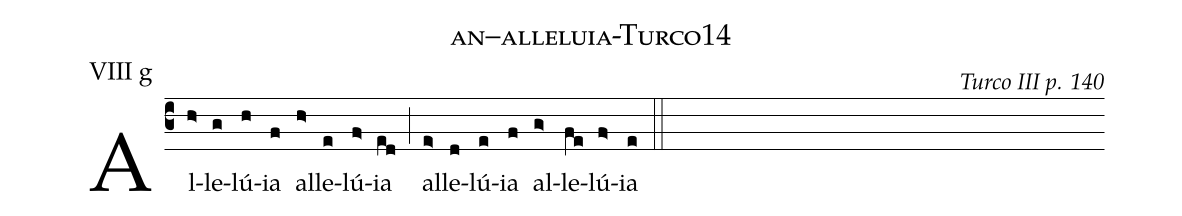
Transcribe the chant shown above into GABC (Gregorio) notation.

name: an--alleluia-Turco14;
commentary: Turco III p. 140 ;
annotation: VIII g;
%%
(c3) Al(h>)le(g)lú(h)ia(f) al(h>)le(e)lú(f>)ia(ed) (;) al(e>)le(d)lú(e)ia(f) al(g>)le(fe)lú(f>)ia(e) (::)
